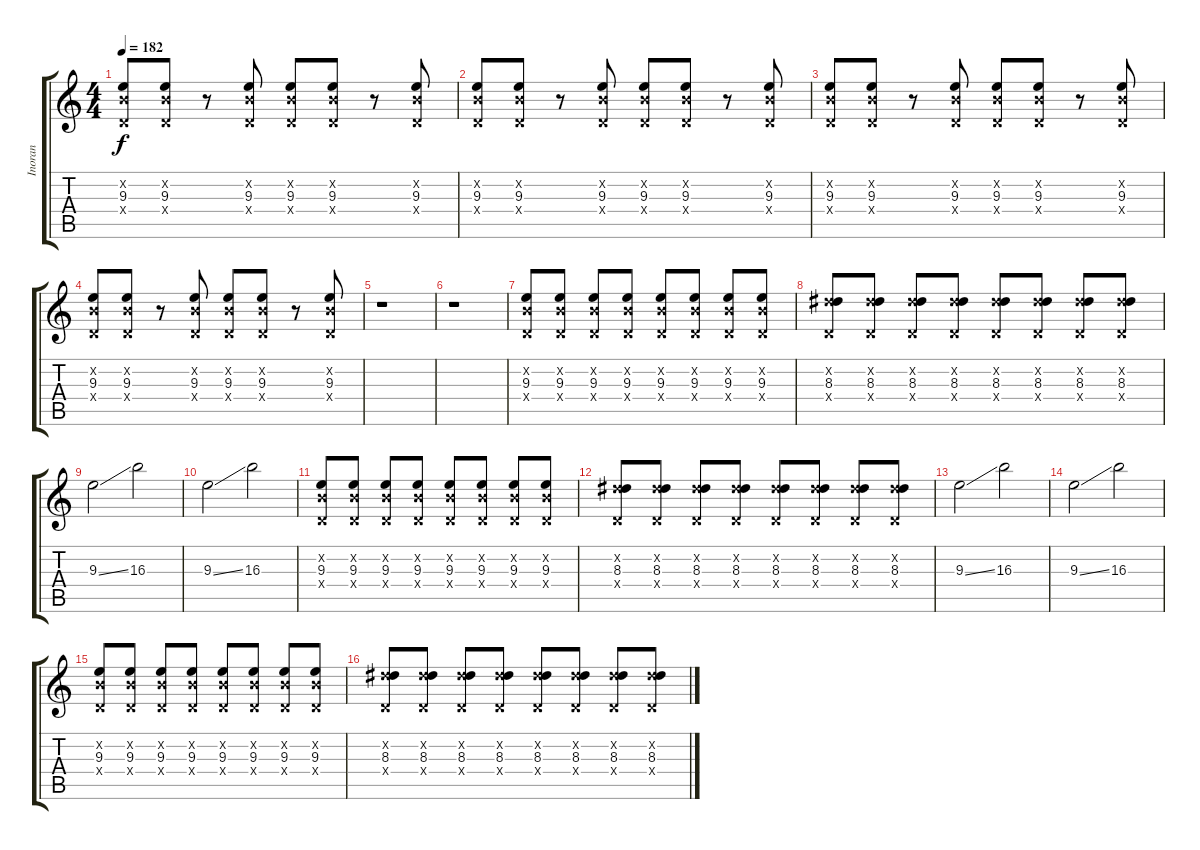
\track ("Inoran" "Inoran") {instrument distortionguitar}
\staff {score tabs}
\tuning (E4 B3 G3 D3 A2 E2) {hide}
\ts (4 4)
\tempo 182
\clef g2
\ks c
(0.2{x} 9.3 0.4{x}).8{dy f} (0.2{x} 9.3 0.4{x}).8 r.8 (0.2{x} 9.3 0.4{x}).8 (0.2{x} 9.3 0.4{x}).8 (0.2{x} 9.3 0.4{x}).8 r.8 (0.2{x} 9.3 0.4{x}).8 |
(0.2{x} 9.3 0.4{x}).8 (0.2{x} 9.3 0.4{x}).8 r.8 (0.2{x} 9.3 0.4{x}).8 (0.2{x} 9.3 0.4{x}).8 (0.2{x} 9.3 0.4{x}).8 r.8 (0.2{x} 9.3 0.4{x}).8 |
(0.2{x} 9.3 0.4{x}).8 (0.2{x} 9.3 0.4{x}).8 r.8 (0.2{x} 9.3 0.4{x}).8 (0.2{x} 9.3 0.4{x}).8 (0.2{x} 9.3 0.4{x}).8 r.8 (0.2{x} 9.3 0.4{x}).8 |
(0.2{x} 9.3 0.4{x}).8 (0.2{x} 9.3 0.4{x}).8 r.8 (0.2{x} 9.3 0.4{x}).8 (0.2{x} 9.3 0.4{x}).8 (0.2{x} 9.3 0.4{x}).8 r.8 (0.2{x} 9.3 0.4{x}).8 |
r.1 |
r.1 |
(0.2{x} 9.3 0.4{x}).8 (0.2{x} 9.3 0.4{x}).8 (0.2{x} 9.3 0.4{x}).8 (0.2{x} 9.3 0.4{x}).8 (0.2{x} 9.3 0.4{x}).8 (0.2{x} 9.3 0.4{x}).8 (0.2{x} 9.3 0.4{x}).8 (0.2{x} 9.3 0.4{x}).8 |
(4.2{x} 8.3 0.4{x}).8 (4.2{x} 8.3 0.4{x}).8 (4.2{x} 8.3 0.4{x}).8 (4.2{x} 8.3 0.4{x}).8 (4.2{x} 8.3 0.4{x}).8 (4.2{x} 8.3 0.4{x}).8 (4.2{x} 8.3 0.4{x}).8 (4.2{x} 8.3 0.4{x}).8 |
9.3{ss}.2 16.3.2 |
9.3{ss}.2 16.3.2 |
(0.2{x} 9.3 0.4{x}).8 (0.2{x} 9.3 0.4{x}).8 (0.2{x} 9.3 0.4{x}).8 (0.2{x} 9.3 0.4{x}).8 (0.2{x} 9.3 0.4{x}).8 (0.2{x} 9.3 0.4{x}).8 (0.2{x} 9.3 0.4{x}).8 (0.2{x} 9.3 0.4{x}).8 |
(4.2{x} 8.3 0.4{x}).8 (4.2{x} 8.3 0.4{x}).8 (4.2{x} 8.3 0.4{x}).8 (4.2{x} 8.3 0.4{x}).8 (4.2{x} 8.3 0.4{x}).8 (4.2{x} 8.3 0.4{x}).8 (4.2{x} 8.3 0.4{x}).8 (4.2{x} 8.3 0.4{x}).8 |
9.3{ss}.2 16.3.2 |
9.3{ss}.2 16.3.2 |
(0.2{x} 9.3 0.4{x}).8 (0.2{x} 9.3 0.4{x}).8 (0.2{x} 9.3 0.4{x}).8 (0.2{x} 9.3 0.4{x}).8 (0.2{x} 9.3 0.4{x}).8 (0.2{x} 9.3 0.4{x}).8 (0.2{x} 9.3 0.4{x}).8 (0.2{x} 9.3 0.4{x}).8 |
(4.2{x} 8.3 0.4{x}).8 (4.2{x} 8.3 0.4{x}).8 (4.2{x} 8.3 0.4{x}).8 (4.2{x} 8.3 0.4{x}).8 (4.2{x} 8.3 0.4{x}).8 (4.2{x} 8.3 0.4{x}).8 (4.2{x} 8.3 0.4{x}).8 (4.2{x} 8.3 0.4{x}).8
